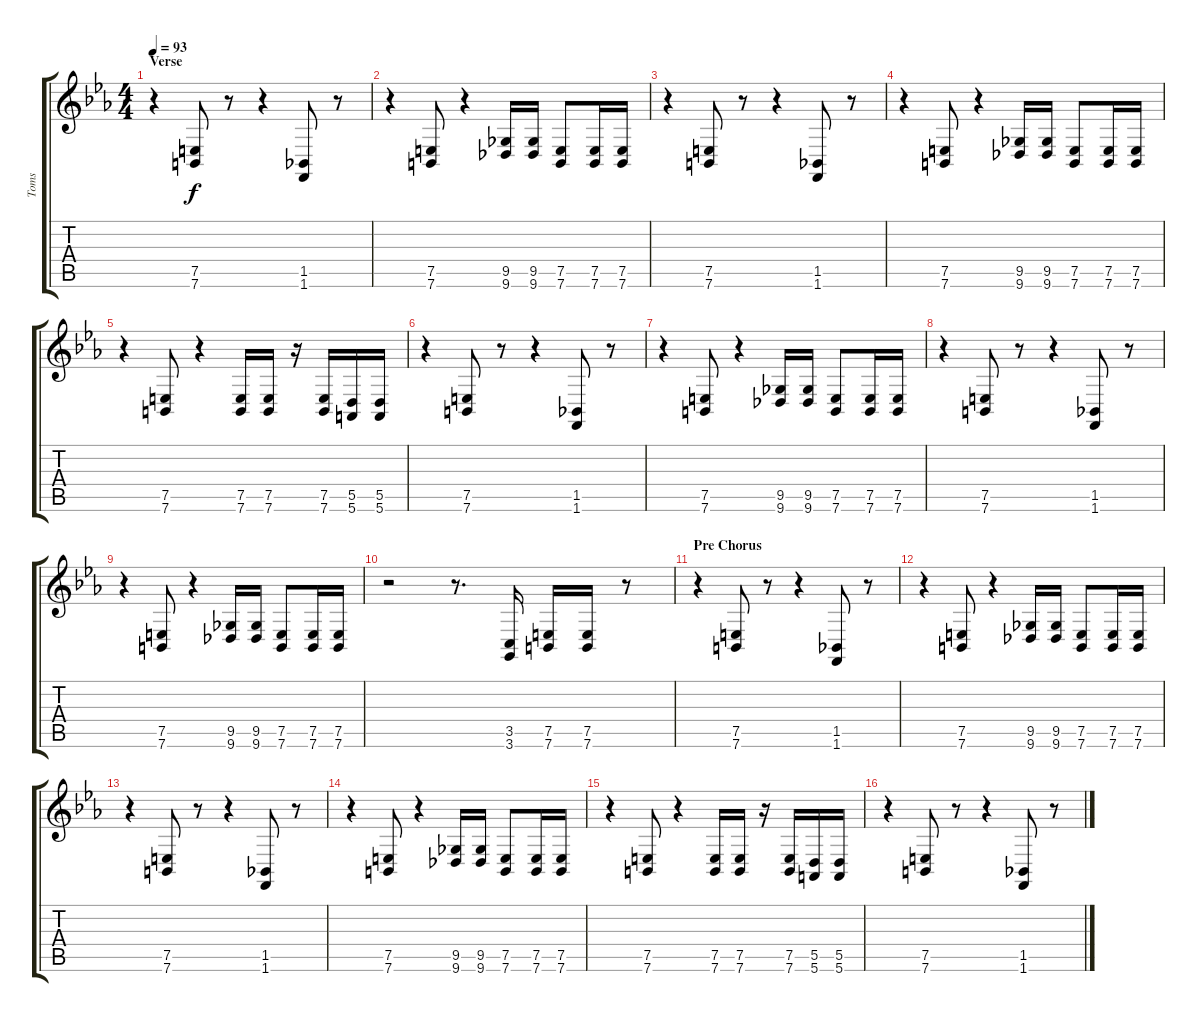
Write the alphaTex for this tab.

\track ("Toms" "Toms") {instrument melodictom}
\staff {score tabs}
\tuning (E4 B3 G3 D3 A2 E2) {hide}
\ts (4 4)
\section ("" "Verse")
\tempo 93
\clef g2
\ks eb
r.4{dy f} (7.5 7.6).8 r.8 r.4 (1.5 1.6).8 r.8 |
r.4 (7.5 7.6).8 r.4 (9.5 9.6).16 (9.5 9.6).16 (7.5 7.6).8 (7.5 7.6).16 (7.5 7.6).16 |
r.4 (7.5 7.6).8 r.8 r.4 (1.5 1.6).8 r.8 |
r.4 (7.5 7.6).8 r.4 (9.5 9.6).16 (9.5 9.6).16 (7.5 7.6).8 (7.5 7.6).16 (7.5 7.6).16 |
r.4 (7.5 7.6).8 r.4 (7.5 7.6).16 (7.5 7.6).16 r.16 (7.5 7.6).16 (5.5 5.6).16 (5.5 5.6).16 |
r.4 (7.5 7.6).8 r.8 r.4 (1.5 1.6).8 r.8 |
r.4 (7.5 7.6).8 r.4 (9.5 9.6).16 (9.5 9.6).16 (7.5 7.6).8 (7.5 7.6).16 (7.5 7.6).16 |
r.4 (7.5 7.6).8 r.8 r.4 (1.5 1.6).8 r.8 |
r.4 (7.5 7.6).8 r.4 (9.5 9.6).16 (9.5 9.6).16 (7.5 7.6).8 (7.5 7.6).16 (7.5 7.6).16 |
r.2 r.8{d} (3.5 3.6).16 (7.5 7.6).16 (7.5 7.6).16 r.8 |
\section ("" "Pre Chorus")
r.4 (7.5 7.6).8 r.8 r.4 (1.5 1.6).8 r.8 |
r.4 (7.5 7.6).8 r.4 (9.5 9.6).16 (9.5 9.6).16 (7.5 7.6).8 (7.5 7.6).16 (7.5 7.6).16 |
r.4 (7.5 7.6).8 r.8 r.4 (1.5 1.6).8 r.8 |
r.4 (7.5 7.6).8 r.4 (9.5 9.6).16 (9.5 9.6).16 (7.5 7.6).8 (7.5 7.6).16 (7.5 7.6).16 |
r.4 (7.5 7.6).8 r.4 (7.5 7.6).16 (7.5 7.6).16 r.16 (7.5 7.6).16 (5.5 5.6).16 (5.5 5.6).16 |
r.4 (7.5 7.6).8 r.8 r.4 (1.5 1.6).8 r.8
